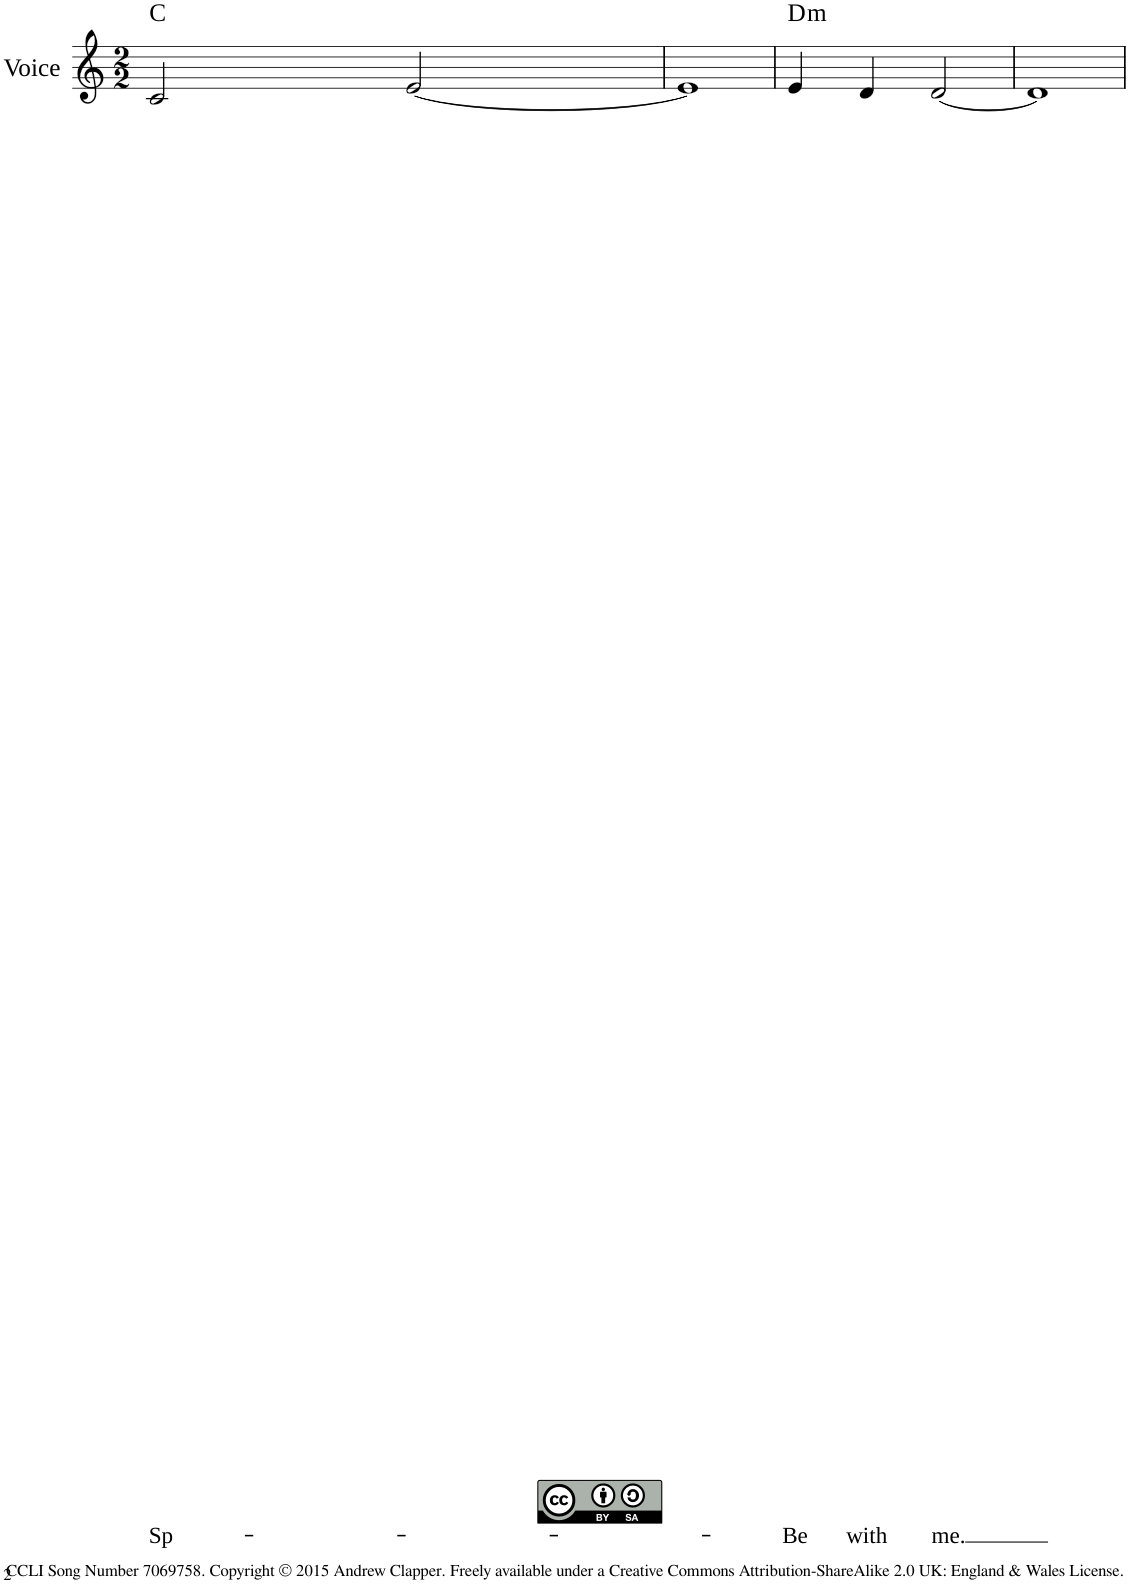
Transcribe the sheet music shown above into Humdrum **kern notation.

**kern	**text	**harte
*part1	*part1	*part1
*staff1	*staff1	*
*I"Voice	*	*
*I'Vo.	*	*
*clefG2	*	*
*k[]	*	*
*M2/2	*	*
=1	=1	=1
!	!LO:LY:b	!
2c/	Sp-	C:maj
[2e/	.	.
=2	=2	=2
1e]	.	.
=3	=3	=3
!	!LO:LY:b	!LO:H:kt=m
4e/	Be	D:min
!	!LO:LY:b	!
4d/	with	.
!	!LO:LY:b	!
[2d/	me.	.
=4	=4	=4
1d]	.	.
=	=	=
*-	*-	*-
